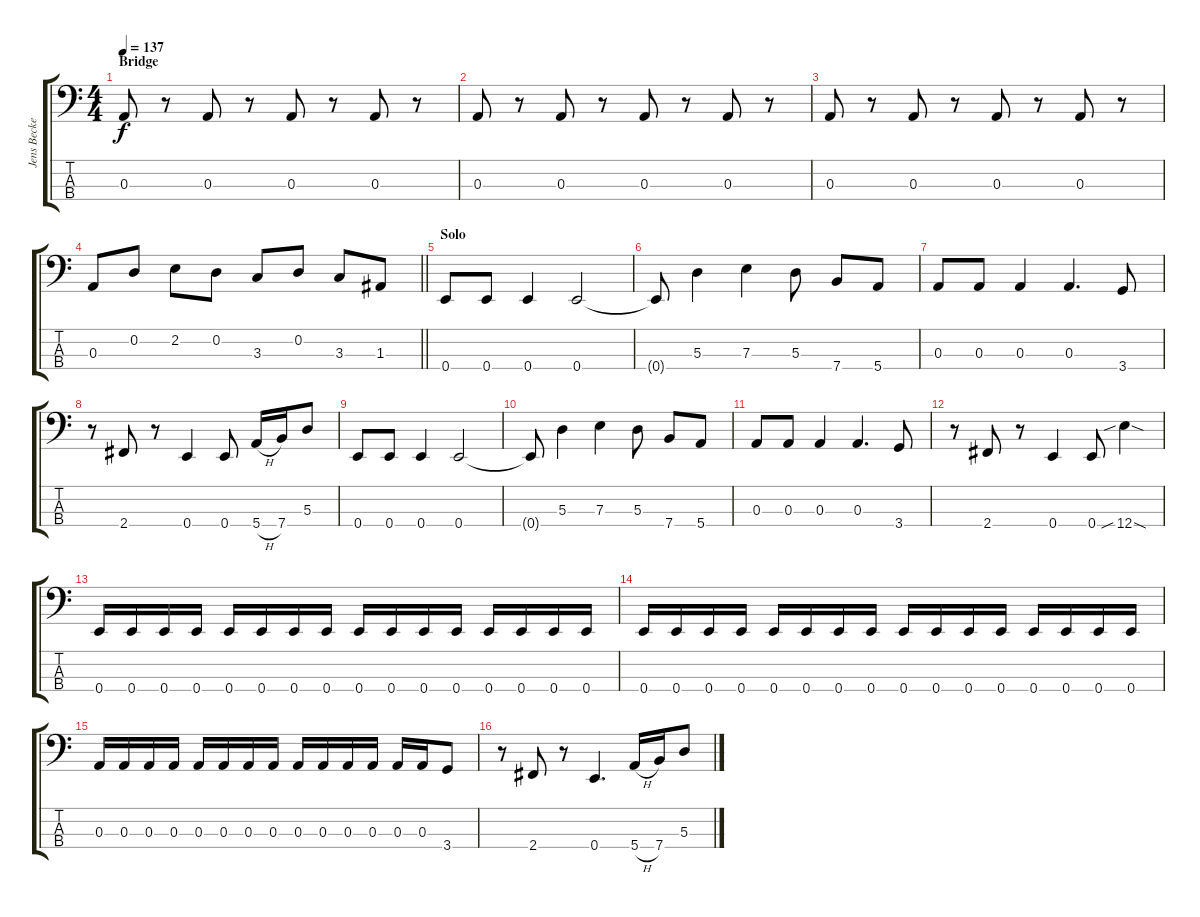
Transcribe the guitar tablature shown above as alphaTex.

\track ("Jens Becker" "Jens Becke") {instrument electricbasspick}
\staff {score tabs}
\tuning (G2 D2 A1 E1) {hide}
\ts (4 4)
\section ("" "Bridge")
\tempo 137
\clef f4
\ks c
0.3.8{dy f} r.8 0.3.8 r.8 0.3.8 r.8 0.3.8 r.8 |
0.3.8 r.8 0.3.8 r.8 0.3.8 r.8 0.3.8 r.8 |
0.3.8 r.8 0.3.8 r.8 0.3.8 r.8 0.3.8 r.8 |
\barLineRight lightlight
0.3.8 0.2.8 2.2.8 0.2.8 3.3.8 0.2.8 3.3.8 1.3.8 |
\section ("" "Solo")
0.4.8 0.4.8 0.4.4 0.4.2 |
0.4{t}.8 5.3.4 7.3.4 5.3.8 7.4.8 5.4.8 |
0.3.8 0.3.8 0.3.4 0.3.4{d} 3.4.8 |
r.8 2.4.8 r.8 0.4.4 0.4.8 5.4{h}.16 7.4.16 5.3.8 |
0.4.8 0.4.8 0.4.4 0.4.2 |
0.4{t}.8 5.3.4 7.3.4 5.3.8 7.4.8 5.4.8 |
0.3.8 0.3.8 0.3.4 0.3.4{d} 3.4.8 |
r.8 2.4.8 r.8 0.4.4 0.4.8 12.4{sib sod}.4 |
0.4.16 0.4.16 0.4.16 0.4.16 0.4.16 0.4.16 0.4.16 0.4.16 0.4.16 0.4.16 0.4.16 0.4.16 0.4.16 0.4.16 0.4.16 0.4.16 |
0.4.16 0.4.16 0.4.16 0.4.16 0.4.16 0.4.16 0.4.16 0.4.16 0.4.16 0.4.16 0.4.16 0.4.16 0.4.16 0.4.16 0.4.16 0.4.16 |
0.3.16 0.3.16 0.3.16 0.3.16 0.3.16 0.3.16 0.3.16 0.3.16 0.3.16 0.3.16 0.3.16 0.3.16 0.3.16 0.3.16 3.4.8 |
r.8 2.4.8 r.8 0.4.4{d} 5.4{h}.16 7.4.16 5.3.8
